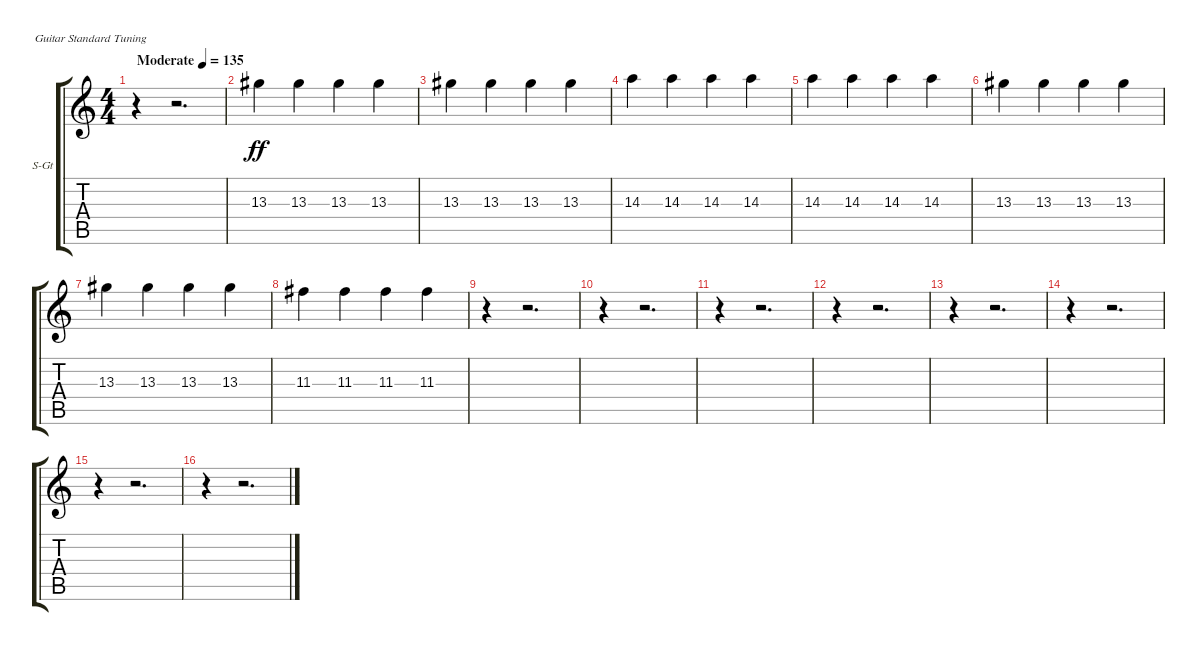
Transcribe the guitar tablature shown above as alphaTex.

\bracketExtendMode groupsimilarinstruments
\firstSystemTrackNameOrientation horizontal
\otherSystemsTrackNameOrientation horizontal
\track ("GUITAR1" "S-Gt") {instrument acousticguitarsteel}
\staff {score tabs}
\tuning (E4 B3 G3 D3 A2 E2)
\ts (4 4)
\beaming (8 2 2 2 2)
\tempo (135 "Moderate")
\clef g2
\ks c
r.4{dy ff instrument acousticguitarsteel} r.2{d} |
13.3.4 13.3.4 13.3.4 13.3.4 |
13.3.4 13.3.4 13.3.4 13.3.4 |
14.3.4 14.3.4 14.3.4 14.3.4 |
14.3.4 14.3.4 14.3.4 14.3.4 |
13.3.4 13.3.4 13.3.4 13.3.4 |
13.3.4 13.3.4 13.3.4 13.3.4 |
11.3.4 11.3.4 11.3.4 11.3.4 |
r.4 r.2{d} |
r.4 r.2{d} |
r.4 r.2{d} |
r.4 r.2{d} |
r.4 r.2{d} |
r.4 r.2{d} |
r.4 r.2{d} |
r.4 r.2{d}
